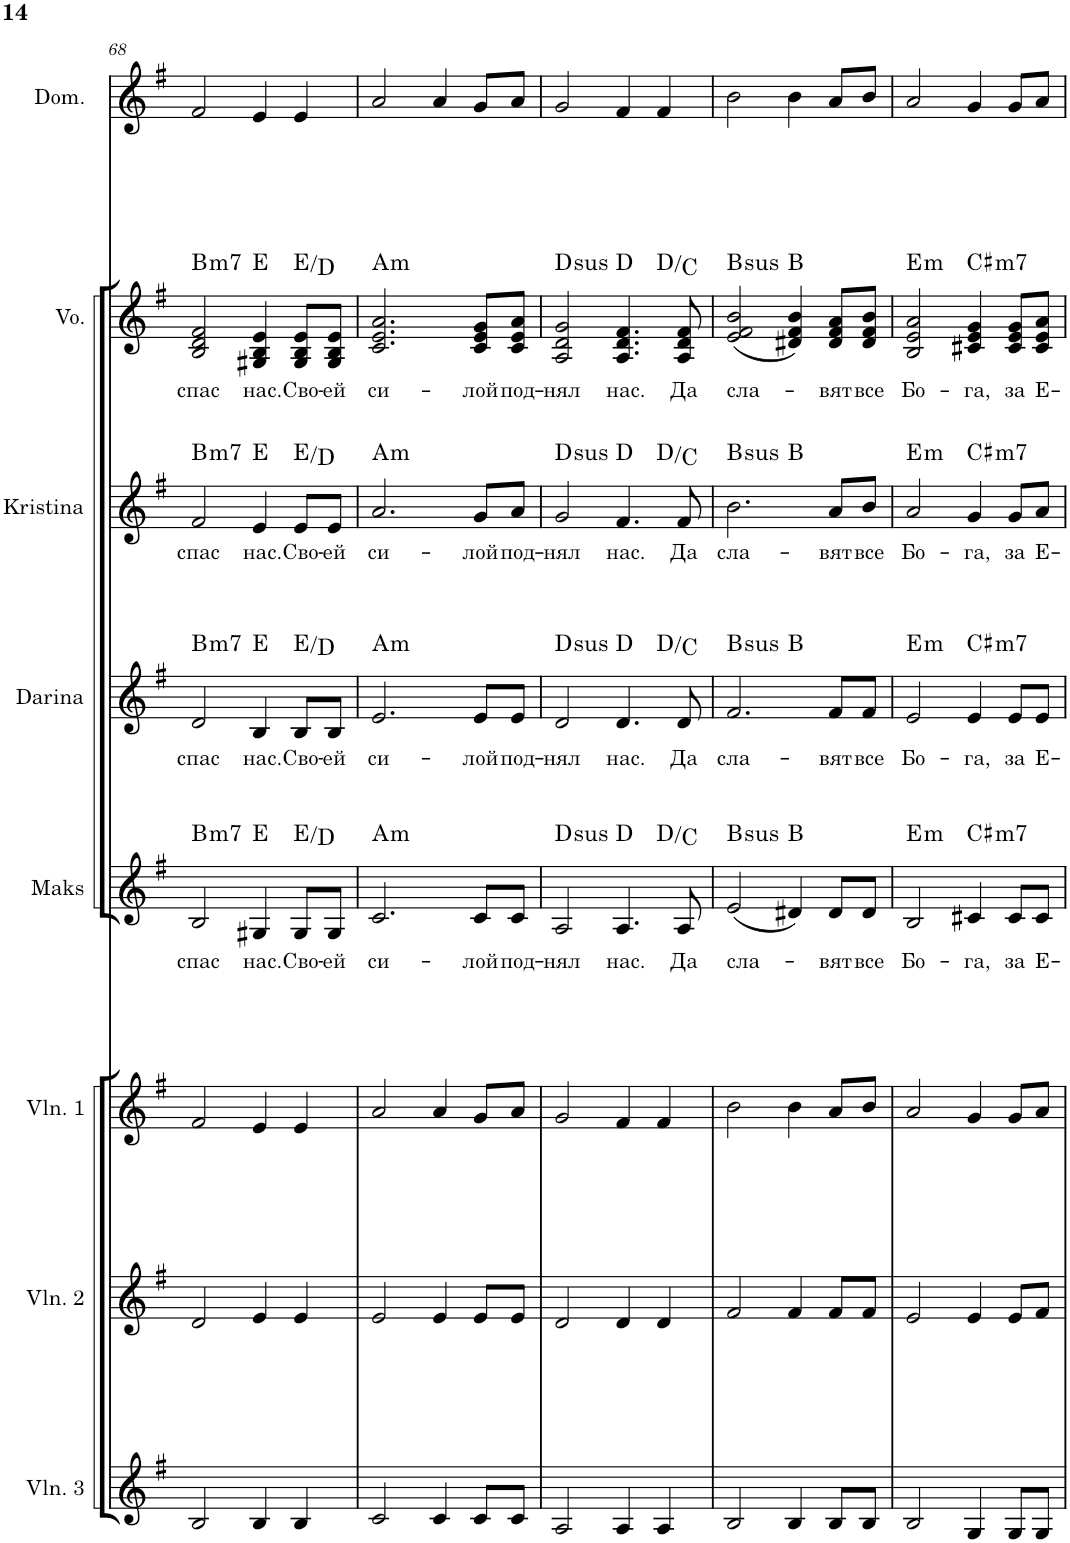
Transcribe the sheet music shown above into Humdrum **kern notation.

**kern	**kern	**kern	**kern	**text	**harte	**kern	**text	**harte	**kern	**text	**harte	**kern	**text	**harte	**kern
*part8	*part7	*part6	*part5	*part5	*part5	*part4	*part4	*part4	*part3	*part3	*part3	*part2	*part2	*part2	*part1
*staff8	*staff7	*staff6	*staff5	*staff5	*	*staff4	*staff4	*	*staff3	*staff3	*	*staff2	*staff2	*	*staff1
*I"Violin 3	*I"Violin 2	*I"Violin 1	*I"Maks	*	*	*I"Darina	*	*	*I"Kristina	*	*	*I"Voice	*	*	*I"Domra
*I'Vln. 3	*I'Vln. 2	*I'Vln. 1	*I'Maks	*	*	*I'Darina	*	*	*I'Kristina	*	*	*I'Vo.	*	*	*I'Dom.
!!LO:PB:g=z
*clefG2	*clefG2	*clefG2	*clefG2	*	*	*clefG2	*	*	*clefG2	*	*	*clefG2	*	*	*clefG2
*k[f#]	*k[f#]	*k[f#]	*k[f#]	*	*	*k[f#]	*	*	*k[f#]	*	*	*k[f#]	*	*	*k[f#]
*M4/4	*M4/4	*M4/4	*M4/4	*	*	*M4/4	*	*	*M4/4	*	*	*M4/4	*	*	*M4/4
=68	=68	=68	=68	=68	=68	=68	=68	=68	=68	=68	=68	=68	=68	=68	=68
!	!	!	!	!LO:LY:b	!LO:H:kt=m7	!	!LO:LY:b	!LO:H:kt=m7	!	!LO:LY:b	!LO:H:kt=m7	!	!LO:LY:b	!LO:H:kt=m7	!
2B/	2d/	2f#/	2B/	спас	B:min7	2d/	спас	B:min7	2f#/	спас	B:min7	2B/ 2d/ 2f#/	спас	B:min7	2f#/
!	!	!	!	!LO:LY:b	!	!	!LO:LY:b	!	!	!LO:LY:b	!	!	!LO:LY:b	!	!
4B/	4e/	4e/	4G#X/	нас.	E:maj	4B/	нас.	E:maj	4e/	нас.	E:maj	4G#X/ 4B/ 4e/	нас.	E:maj	4e/
!	!	!	!	!LO:LY:b	!	!	!LO:LY:b	!	!	!LO:LY:b	!	!	!LO:LY:b	!	!
4B/	4e/	4e/	8G#/L	Сво-	E:maj/b7	8B/L	Сво-	E:maj/b7	8e/L	Сво-	E:maj/b7	8G#/ 8B/ 8e/L	Сво-	E:maj/b7	4e/
!	!	!	!	!LO:LY:b	!	!	!LO:LY:b	!	!	!LO:LY:b	!	!	!LO:LY:b	!	!
.	.	.	8G#/J	-ей	.	8B/J	-ей	.	8e/J	-ей	.	8G#/ 8B/ 8e/J	-ей	.	.
=69	=69	=69	=69	=69	=69	=69	=69	=69	=69	=69	=69	=69	=69	=69	=69
!	!	!	!	!LO:LY:b	!LO:H:kt=m	!	!LO:LY:b	!LO:H:kt=m	!	!LO:LY:b	!LO:H:kt=m	!	!LO:LY:b	!LO:H:kt=m	!
2c/	2e/	2a/	2.c/	си-	A:min	2.e/	си-	A:min	2.a/	си-	A:min	2.c/ 2.e/ 2.a/	си-	A:min	2a/
4c/	4e/	4a/	.	.	.	.	.	.	.	.	.	.	.	.	4a/
!	!	!	!	!LO:LY:b	!	!	!LO:LY:b	!	!	!LO:LY:b	!	!	!LO:LY:b	!	!
8c/L	8e/L	8g/L	8c/L	-лой	.	8e/L	-лой	.	8g/L	-лой	.	8c/ 8e/ 8g/L	-лой	.	8g/L
!	!	!	!	!LO:LY:b	!	!	!LO:LY:b	!	!	!LO:LY:b	!	!	!LO:LY:b	!	!
8c/J	8e/J	8a/J	8c/J	под-	.	8e/J	под-	.	8a/J	под-	.	8c/ 8e/ 8a/J	под-	.	8a/J
=70	=70	=70	=70	=70	=70	=70	=70	=70	=70	=70	=70	=70	=70	=70	=70
!	!	!	!	!LO:LY:b	!LO:H:kt=sus	!	!LO:LY:b	!LO:H:kt=sus	!	!LO:LY:b	!LO:H:kt=sus	!	!LO:LY:b	!LO:H:kt=sus	!
*	*	*	*^	*	*	*^	*	*	*^	*	*	*^	*	*	*
2A/	2d/	2g/	2A/	2.ryy	-нял	D:sus4	2d/	2.ryy	-нял	D:sus4	2g/	2.ryy	-нял	D:sus4	2A/ 2d/ 2g/	2.ryy	-нял	D:sus4	2g/
!	!	!	!	!	!LO:LY:b	!	!	!	!LO:LY:b	!	!	!	!LO:LY:b	!	!	!	!LO:LY:b	!	!
4A/	4d/	4f#/	4.A/	.	нас.	D:maj	4.d/	.	нас.	D:maj	4.f#/	.	нас.	D:maj	4.A/ 4.d/ 4.f#/	.	нас.	D:maj	4f#/
4A/	4d/	4f#/	.	4ryy	.	D:maj/b7	.	4ryy	.	D:maj/b7	.	4ryy	.	D:maj/b7	.	4ryy	.	D:maj/b7	4f#/
!	!	!	!	!	!LO:LY:b	!	!	!	!LO:LY:b	!	!	!	!LO:LY:b	!	!	!	!LO:LY:b	!	!
.	.	.	8A/	.	Да	.	8d/	.	Да	.	8f#/	.	Да	.	8A/ 8d/ 8f#/	.	Да	.	.
=71	=71	=71	=71	=71	=71	=71	=71	=71	=71	=71	=71	=71	=71	=71	=71	=71	=71	=71	=71
!	!	!	!	!	!LO:LY:b	!LO:H:kt=sus	!	!	!LO:LY:b	!LO:H:kt=sus	!	!	!LO:LY:b	!LO:H:kt=sus	!	!	!LO:LY:b	!LO:H:kt=sus	!
*	*	*	*v	*v	*	*	*	*	*	*	*	*	*	*	*v	*v	*	*	*
2B/	2f#/	2b\	(2e/	сла-	B:sus4	2.f#/	2ryy	сла-	B:sus4	2.b\	2ryy	сла-	B:sus4	(2e/ 2f#/ 2b/	сла-	B:sus4	2b\
4B/	4f#/	4b\	4d#X/)	.	B:maj	.	2ryy	.	B:maj	.	2ryy	.	B:maj	4d#X/ 4f#/ 4b/)	.	B:maj	4b\
!	!	!	!	!LO:LY:b	!	!	!	!LO:LY:b	!	!	!	!LO:LY:b	!	!	!LO:LY:b	!	!
8B/L	8f#/L	8a/L	8d#/L	-вят	.	8f#/L	.	-вят	.	8a/L	.	-вят	.	8d#/ 8f#/ 8a/L	-вят	.	8a/L
!	!	!	!	!LO:LY:b	!	!	!	!LO:LY:b	!	!	!	!LO:LY:b	!	!	!LO:LY:b	!	!
8B/J	8f#/J	8b/J	8d#/J	все	.	8f#/J	.	все	.	8b/J	.	все	.	8d#/ 8f#/ 8b/J	все	.	8b/J
=72	=72	=72	=72	=72	=72	=72	=72	=72	=72	=72	=72	=72	=72	=72	=72	=72	=72
!	!	!	!	!LO:LY:b	!LO:H:kt=m	!	!	!LO:LY:b	!LO:H:kt=m	!	!	!LO:LY:b	!LO:H:kt=m	!	!LO:LY:b	!LO:H:kt=m	!
*	*	*	*	*	*	*v	*v	*	*	*	*	*	*	*	*	*	*
*	*	*	*	*	*	*	*	*	*v	*v	*	*	*	*	*	*
2B/	2e/	2a/	2B/	Бо-	E:min	2e/	Бо-	E:min	2a/	Бо-	E:min	2B/ 2e/ 2a/	Бо-	E:min	2a/
!	!	!	!	!LO:LY:b	!LO:H:kt=m7	!	!LO:LY:b	!LO:H:kt=m7	!	!LO:LY:b	!LO:H:kt=m7	!	!LO:LY:b	!LO:H:kt=m7	!
4G/	4e/	4g/	4c#X/	-га,	C#:min7	4e/	-га,	C#:min7	4g/	-га,	C#:min7	4c#X/ 4e/ 4g/	-га,	C#:min7	4g/
!	!	!	!	!LO:LY:b	!	!	!LO:LY:b	!	!	!LO:LY:b	!	!	!LO:LY:b	!	!
8G/L	8e/L	8g/L	8c#/L	за	.	8e/L	за	.	8g/L	за	.	8c#/ 8e/ 8g/L	за	.	8g/L
!	!	!	!	!LO:LY:b	!	!	!LO:LY:b	!	!	!LO:LY:b	!	!	!LO:LY:b	!	!
8G/J	8f#/J	8a/J	8c#/J	Е-	.	8e/J	Е-	.	8a/J	Е-	.	8c#/ 8e/ 8a/J	Е-	.	8a/J
=	=	=	=	=	=	=	=	=	=	=	=	=	=	=	=
*-	*-	*-	*-	*-	*-	*-	*-	*-	*-	*-	*-	*-	*-	*-	*-
